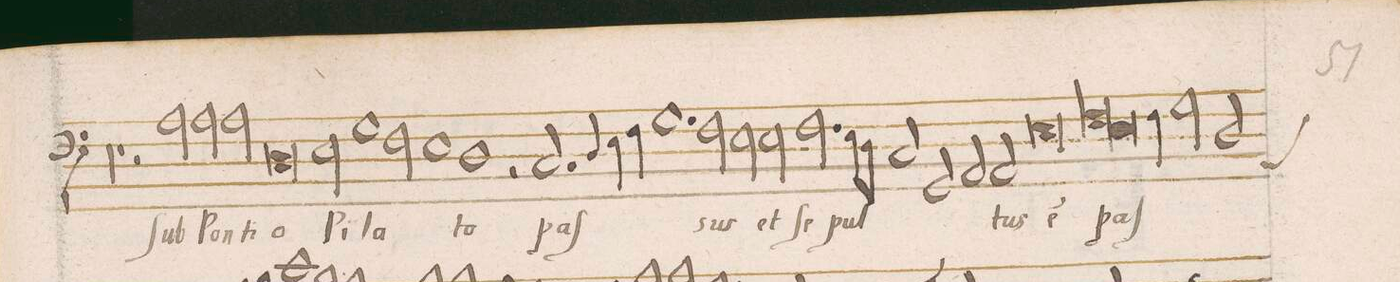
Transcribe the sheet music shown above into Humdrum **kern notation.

**kern	**text
*I"BASVS	*
*clefF4	*
*k[]	*
*met(C|)	*
*M2/1	*
00r	.
=100-	=100-
=101-	=101-
1r	.
2r	.
2A\	ſub
=102-	=102-
2A\	Pon-
2A\	-ti-
0D\	-o
=103-	=103-
2E\	Pi-
1G\	-la-
=104-	=104-
2F\	.
1E\	.
=105-	=105-
1D\	-to
2r	.
2.Cny/	paſ-
=106-	=106-
4D/	.
4E\	.
4F\	.
1.G\	.
=107-	=107-
2F\	-sus
2E\	.
2E\	et
=108-	=108-
2.F\	ſe-
8E\L	-pul-
8D\J	.
2C/	.
2GG/	.
=109-	=109-
2AA/	.
2AA/	tus
0E\	e(ſt)
=110-	=110-
*lig	*
*col	*
1F\	paſ-
=111-	=111-
2.E\	.
*Xlig	*
*Xcol	*
4F\	.
2G\	.
*custos:AA	*
2D/	.
=112-	=112-
*-	*-
